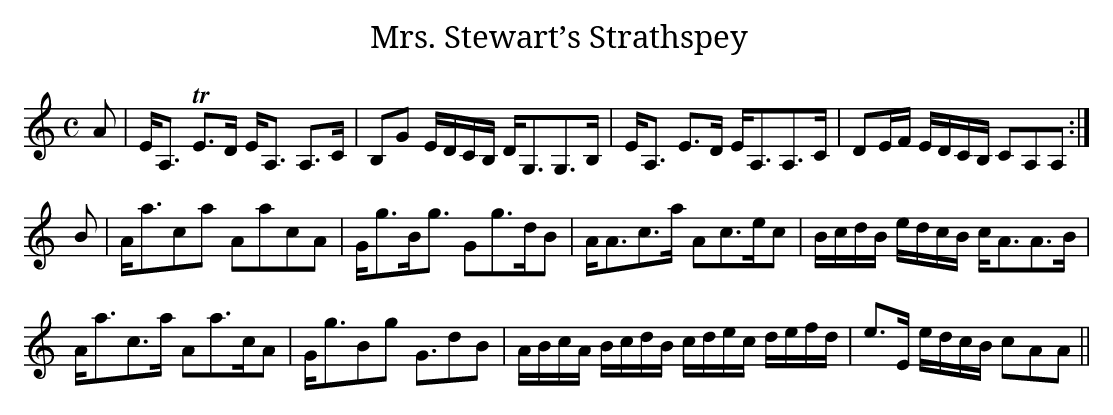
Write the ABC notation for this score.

X:1
T:Mrs. Stewart’s Strathspey
M:C
L:1/16
K:Amin
A2|EA,3 TE3D EA,3 A,3C|B,2G2 EDCB, DG,3G,3B,|EA,3 E3D EA,3A,3C|D2EF EDCB, C2A,2A,2:|
B2|Aa3c2a2 A2a2c2A2|Gg3Bg3 G2g3dB2|AA3c3a A2c3ec2|BcdB edcB cA3A3B|
Aa3c3a A2a3cA2|Gg3B2g2 G3d2B2|ABcA BcdB cdec defd|e3E edcB c2A2A2||
